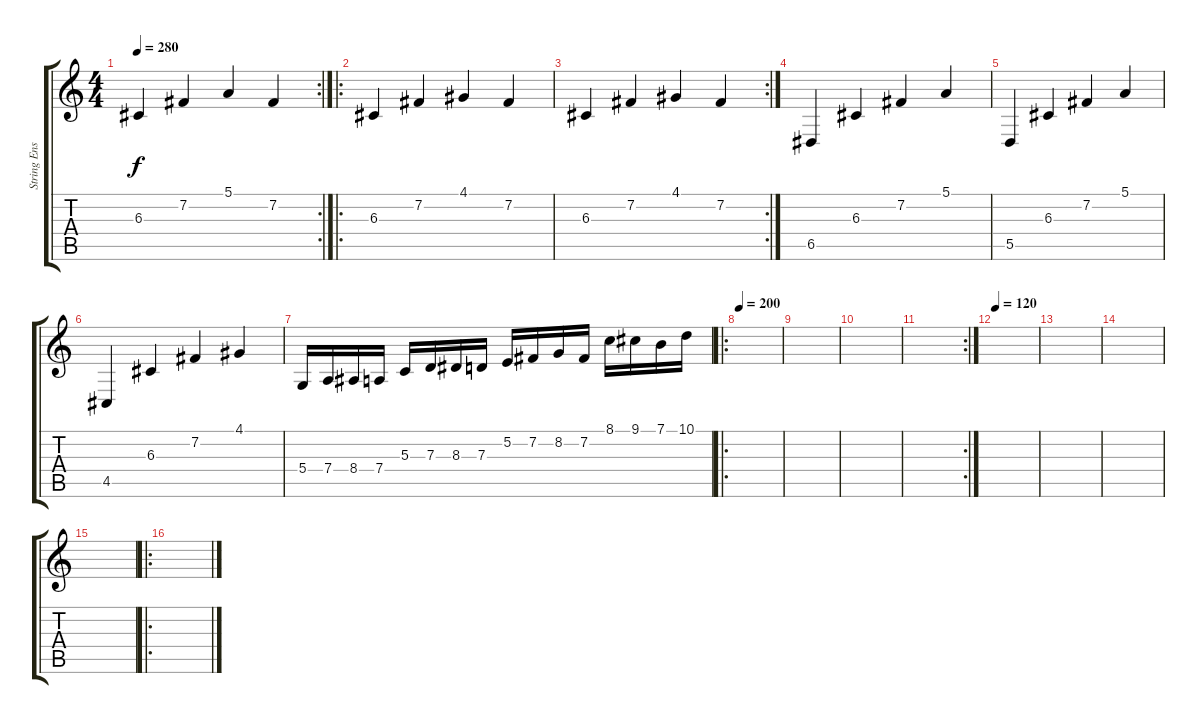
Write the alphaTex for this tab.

\track ("String Ensemble" "String Ens") {instrument stringensemble1}
\staff {score tabs}
\tuning (E4 B3 G3 D3 A2 E2) {hide}
\rc 2
\ts (4 4)
\tempo 280
\clef g2
\ks c
6.3.4{dy f} 7.2.4 5.1.4 7.2.4 |
\ro
6.3.4 7.2.4 4.1.4 7.2.4 |
\rc 2
6.3.4 7.2.4 4.1.4 7.2.4 |
6.5.4 6.3.4 7.2.4 5.1.4 |
5.5.4 6.3.4 7.2.4 5.1.4 |
4.5.4 6.3.4 7.2.4 4.1.4 |
5.4.16 7.4.16 8.4.16 7.4.16 5.3.16 7.3.16 8.3.16 7.3.16 5.2.16 7.2.16 8.2.16 7.2.16 8.1.16 9.1.16 7.1.16 10.1.16 |
\ro
\tempo 200
|
|
|
\rc 2
|
\tempo 120
|
|
|
|
\ro
